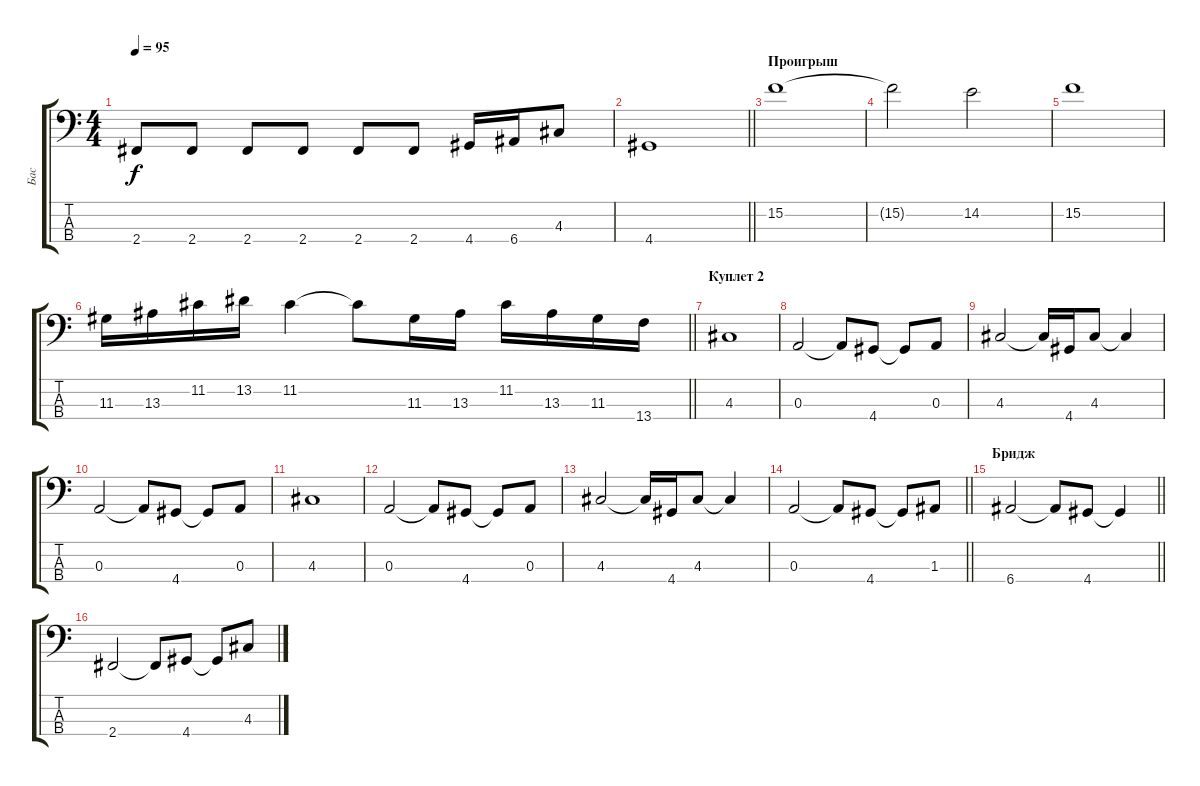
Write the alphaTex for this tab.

\track ("Бас" "Бас") {instrument electricbassfinger}
\staff {score tabs}
\tuning (G2 D2 A1 E1) {hide}
\ts (4 4)
\tempo 95
\clef f4
\ks c
2.4.8{dy f} 2.4.8 2.4.8 2.4.8 2.4.8 2.4.8 4.4.16 6.4.16 4.3.8 |
\barLineRight lightlight
4.4.1 |
\section ("" "Проигрыш")
15.2.1 |
15.2{t}.2 14.2.2 |
15.2.1 |
\barLineRight lightlight
11.3.16 13.3.16 11.2.16 13.2.16 11.2.4 11.2{t}.8 11.3.16 13.3.16 11.2.16 13.3.16 11.3.16 13.4.16 |
\section ("" "Куплет 2")
4.3.1 |
0.3.2 0.3{t}.8 4.4.8 4.4{t}.8 0.3.8 |
4.3.2 4.3{t}.16 4.4.16 4.3.8 4.3{t}.4 |
0.3.2 0.3{t}.8 4.4.8 4.4{t}.8 0.3.8 |
4.3.1 |
0.3.2 0.3{t}.8 4.4.8 4.4{t}.8 0.3.8 |
4.3.2 4.3{t}.16 4.4.16 4.3.8 4.3{t}.4 |
\barLineRight lightlight
0.3.2 0.3{t}.8 4.4.8 4.4{t}.8 1.3.8 |
\section ("" "Бридж")
\barLineRight lightlight
6.4.2 6.4{t}.8 4.4.8 4.4{t}.4 |
2.4.2 2.4{t}.8 4.4.8 4.4{t}.8 4.3.8
